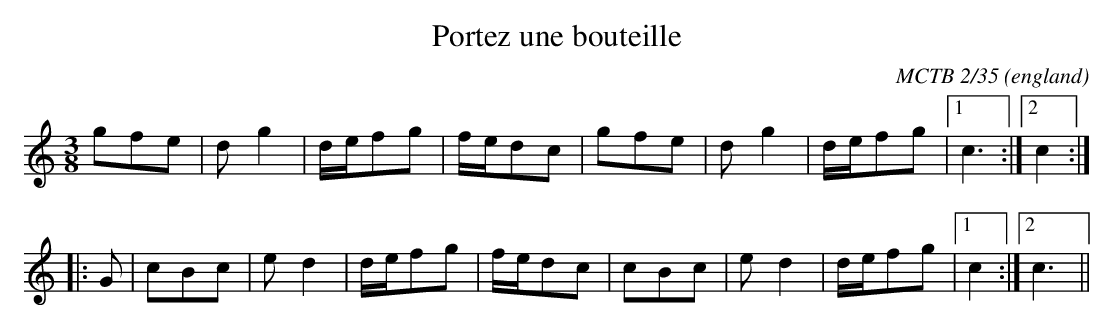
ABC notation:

X:1
T:Portez une bouteille
O:england
C:MCTB 2/35
M:3/8
L:1/8
K:C
gfe|dg2|d/e/fg|f/e/dc|\
gfe|dg2|d/e/fg|1 c3:|2 c2:|
|:G|cBc|ed2|d/e/fg|f/e/dc|\
cBc|ed2|d/e/fg|1 c2:|2 c3||
